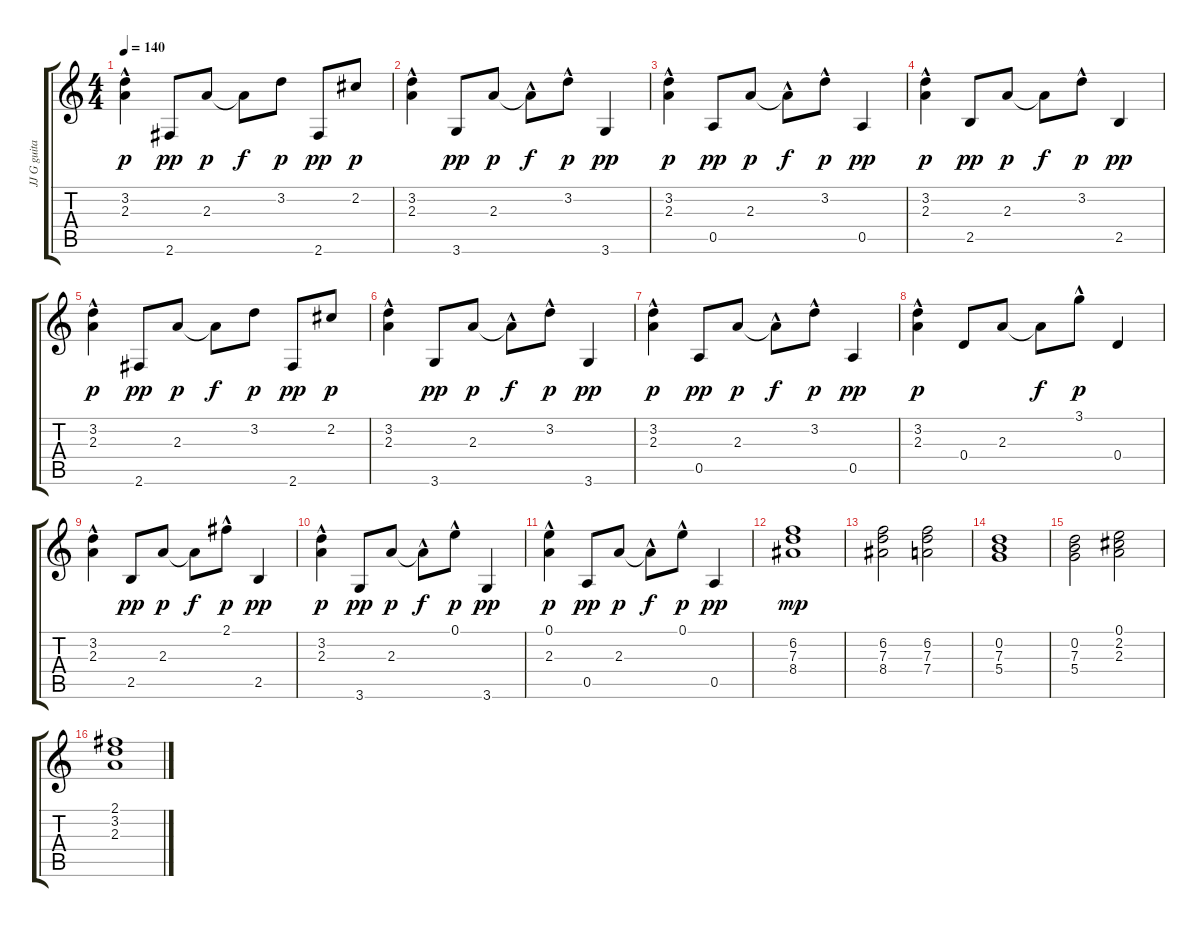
\track ("JJ G guitare" "JJ G guita") {instrument acousticguitarsteel}
\staff {score tabs}
\tuning (E4 B3 G3 D3 A2 E2) {hide}
\ts (4 4)
\tempo 140
\clef g2
\ks c
(3.2 2.3{hac}).4{dy p} 2.6.8{dy pp} 2.3.8{dy p} 2.3{t}.8{dy f} 3.2.8{dy p} 2.6.8{dy pp} 2.2.8{dy p} |
(3.2 2.3{hac}).4 3.6.8{dy pp} 2.3.8{dy p} 2.3{hac t}.8{dy f} 3.2{hac}.8{dy p} 3.6.4{dy pp} |
(3.2 2.3{hac}).4{dy p} 0.5.8{dy pp} 2.3.8{dy p} 2.3{hac t}.8{dy f} 3.2{hac}.8{dy p} 0.5.4{dy pp} |
(3.2{hac} 2.3{hac}).4{dy p} 2.5.8{dy pp} 2.3.8{dy p} 2.3{t}.8{dy f} 3.2{hac}.8{dy p} 2.5.4{dy pp} |
(3.2 2.3{hac}).4{dy p} 2.6.8{dy pp} 2.3.8{dy p} 2.3{t}.8{dy f} 3.2.8{dy p} 2.6.8{dy pp} 2.2.8{dy p} |
(3.2 2.3{hac}).4 3.6.8{dy pp} 2.3.8{dy p} 2.3{hac t}.8{dy f} 3.2{hac}.8{dy p} 3.6.4{dy pp} |
(3.2 2.3{hac}).4{dy p} 0.5.8{dy pp} 2.3.8{dy p} 2.3{hac t}.8{dy f} 3.2{hac}.8{dy p} 0.5.4{dy pp} |
(3.2{hac} 2.3{hac}).4{dy p} 0.4.8 2.3.8 2.3{t}.8{dy f} 3.1{hac}.8{dy p} 0.4.4 |
(3.2 2.3{hac}).4 2.5.8{dy pp} 2.3.8{dy p} 2.3{t}.8{dy f} 2.1{hac}.8{dy p} 2.5.4{dy pp} |
(3.2 2.3{hac}).4{dy p} 3.6.8{dy pp} 2.3.8{dy p} 2.3{hac t}.8{dy f} 0.1{hac}.8{dy p} 3.6.4{dy pp} |
(0.1 2.3{hac}).4{dy p} 0.5.8{dy pp} 2.3.8{dy p} 2.3{hac t}.8{dy f} 0.1{hac}.8{dy p} 0.5.4{dy pp} |
(6.2 7.3 8.4).1{dy mp} |
(6.2 7.3 8.4).2 (6.2 7.3 7.4).2 |
(0.2 7.3 5.4).1 |
(0.2 7.3 5.4).2 (0.1 2.2 2.3).2 |
(2.1 3.2 2.3).1
